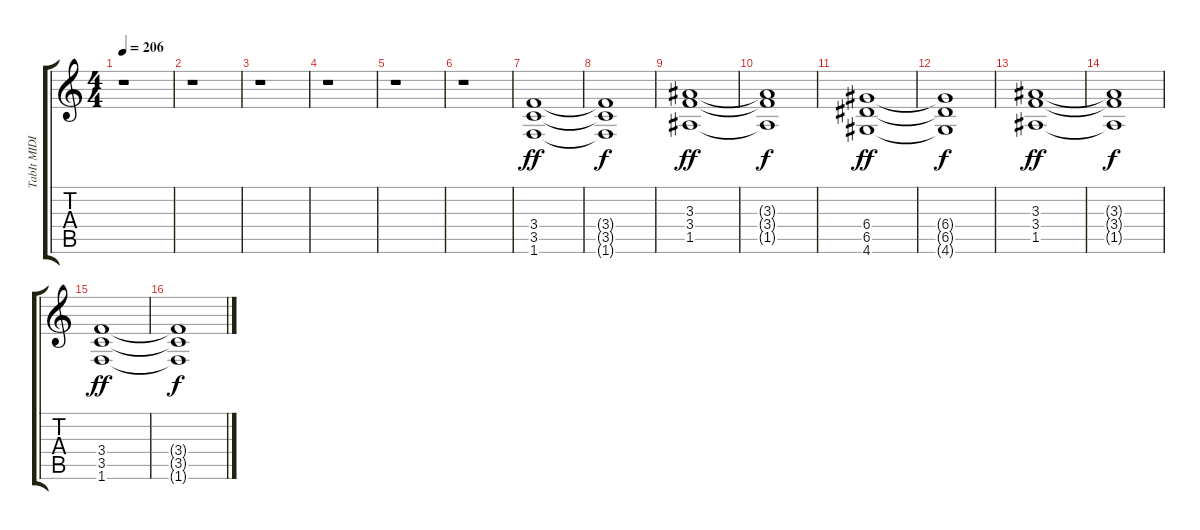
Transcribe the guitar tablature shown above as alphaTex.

\track ("TabIt MIDI - Track 4" "TabIt MIDI") {instrument distortionguitar}
\staff {score tabs}
\tuning (E4 B3 G3 D3 A2 E2) {hide}
\ts (4 4)
\tempo 206
\clef g2
\ks c
r.1{dy f} |
r.1 |
r.1 |
r.1 |
r.1 |
r.1 |
(3.4 3.5 1.6).1{dy ff} |
(3.4{t} 3.5{t} 1.6{t}).1{dy f} |
(3.3 3.4 1.5).1{dy ff} |
(3.3{t} 3.4{t} 1.5{t}).1{dy f} |
(6.4 6.5 4.6).1{dy ff} |
(6.4{t} 6.5{t} 4.6{t}).1{dy f} |
(3.3 3.4 1.5).1{dy ff} |
(3.3{t} 3.4{t} 1.5{t}).1{dy f} |
(3.4 3.5 1.6).1{dy ff} |
(3.4{t} 3.5{t} 1.6{t}).1{dy f}
